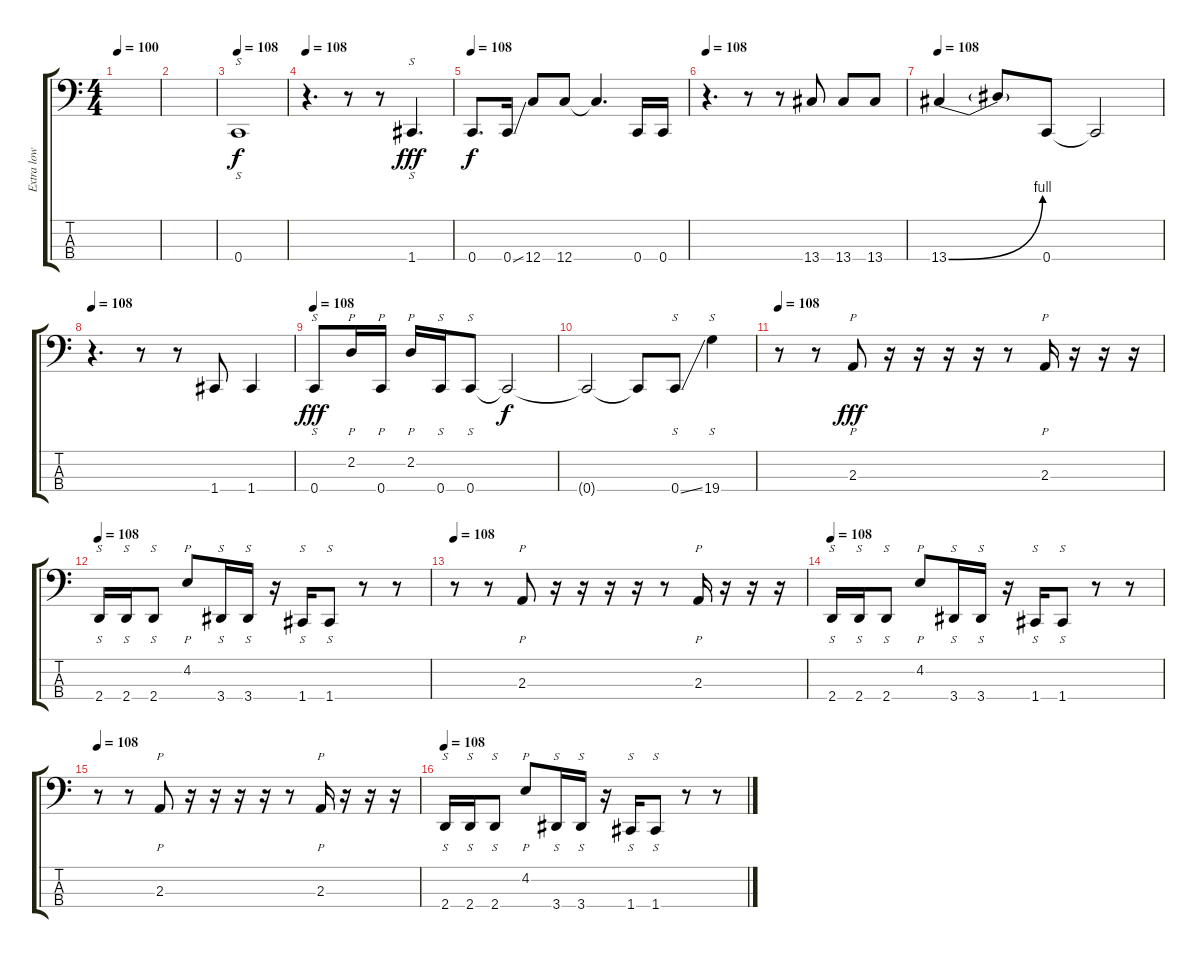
\track ("Extra low sound" "Extra low ") {instrument electricbassfinger}
\staff {score tabs}
\tuning (F2 C2 G1 C1) {hide}
\ts (4 4)
\tempo 100
\clef f4
\ks c
|
|
\tempo 108
0.4.1{s dy f instrument slapbass2} |
\tempo 108
r.4{d instrument slapbass2} r.8 r.8 1.4.4{s d dy fff} |
\tempo 108
0.4.8{d dy f instrument slapbass2} 0.4{ss}.16 12.4.8 12.4.8 12.4{t}.4{d} 0.4.16 0.4.16 |
\tempo 108
r.4{d instrument slapbass2} r.8 r.8 13.4.8 13.4.8 13.4.8 |
\tempo 108
13.4{be (bend 0 0 60 4)}.4{instrument slapbass2} 13.4{t}.8 0.4.8 0.4{t}.2 |
\tempo 108
r.4{d instrument slapbass2} r.8 r.8 1.4.8 1.4.4 |
\tempo 108
0.4.8{s dy fff instrument slapbass2} 2.2.16{p} 0.4.16{p} 2.2.16{p} 0.4.16{s} 0.4.8{s} 0.4{t}.2{dy f} |
0.4{t}.2 0.4{t}.8 0.4{ss}.8{s} 19.4.4{s} |
\tempo 108
r.8 r.8 2.3.8{p dy fff} r.16 r.16 r.16 r.16 r.8 2.3.16{p} r.16 r.16 r.16 |
\tempo 108
2.4.16{s} 2.4.16{s} 2.4.8{s} 4.2.8{p} 3.4.16{s} 3.4.16{s} r.16 1.4.16{s} 1.4.8{s} r.8 r.8 |
\tempo 108
r.8 r.8 2.3.8{p} r.16 r.16 r.16 r.16 r.8 2.3.16{p} r.16 r.16 r.16 |
\tempo 108
2.4.16{s} 2.4.16{s} 2.4.8{s} 4.2.8{p} 3.4.16{s} 3.4.16{s} r.16 1.4.16{s} 1.4.8{s} r.8 r.8 |
\tempo 108
r.8 r.8 2.3.8{p} r.16 r.16 r.16 r.16 r.8 2.3.16{p} r.16 r.16 r.16 |
\tempo 108
2.4.16{s} 2.4.16{s} 2.4.8{s} 4.2.8{p} 3.4.16{s} 3.4.16{s} r.16 1.4.16{s} 1.4.8{s} r.8 r.8
